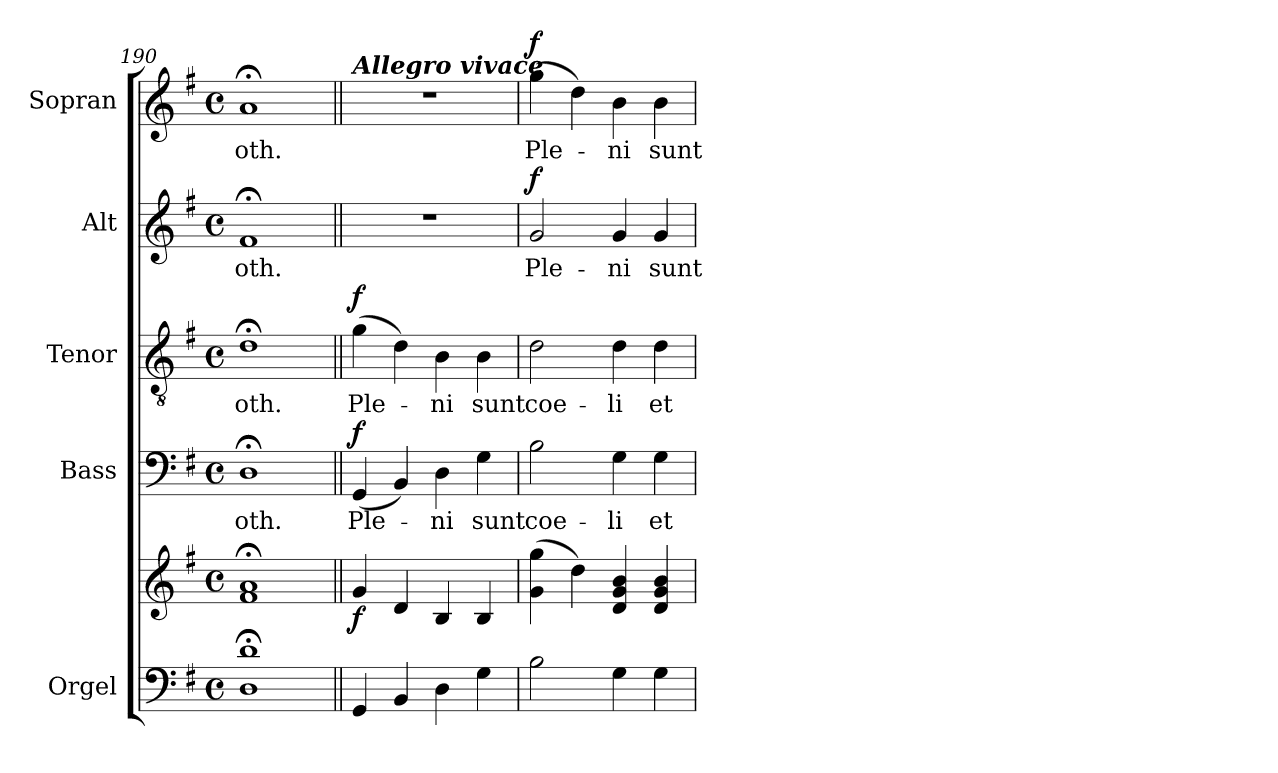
**kern	**kern	**dynam	**kern	**text	**dynam	**kern	**text	**dynam	**kern	**text	**dynam	**kern	**text	**dynam
*part5	*part5	*part5	*part4	*part4	*part4	*part3	*part3	*part3	*part2	*part2	*part2	*part1	*part1	*part1
*staff6	*staff5	*staff5/6	*staff4	*staff4	*staff4	*staff3	*staff3	*staff3	*staff2	*staff2	*staff2	*staff1	*staff1	*staff1
*I"Orgel	*	*	*I"Bass	*	*	*I"Tenor	*	*	*I"Alt	*	*	*I"Sopran	*	*
*I'Org.	*	*	*I'B.	*	*	*I'T.	*	*	*I'A.	*	*	*I'S.	*	*
*clefF4	*clefG2	*	*clefF4	*	*	*clefGv2	*	*	*clefG2	*	*	*clefG2	*	*
*k[f#]	*k[f#]	*	*k[f#]	*	*	*k[f#]	*	*	*k[f#]	*	*	*k[f#]	*	*
*G:	*G:	*	*G:	*	*	*G:	*	*	*G:	*	*	*G:	*	*
*M4/4	*M4/4	*	*M4/4	*	*	*M4/4	*	*	*M4/4	*	*	*M4/4	*	*
*met(c)	*met(c)	*	*met(c)	*	*	*met(c)	*	*	*met(c)	*	*	*met(c)	*	*
=190	=190	=190	=190	=190	=190	=190	=190	=190	=190	=190	=190	=190	=190	=190
!	!	!	!	!LO:LY:b	!	!	!LO:LY:b	!	!	!LO:LY:b	!	!	!LO:LY:b	!
1D;< 1d;<	1f#;< 1a;<	.	1D;<	-oth.	.	1d;<	-oth.	.	1f#;<	-oth.	.	1a;<	-oth.	.
!!LO:PB:g=z
=191||	=191||	=191||	=191||	=191||	=191||	=191||	=191||	=191||	=191||	=191||	=191||	=191||	=191||	=191||
!	!	!	!	!	!	!	!	!	!	!	!	!LO:TX:a:Bi:t=Allegro vivace	!	!
!	!	!LO:DY:b	!	!LO:LY:b	!LO:DY:a	!	!LO:LY:b	!LO:DY:a	!	!	!	!	!	!
4GG/	4g/	f	(<4GG/	Ple-	f	(>4g\	Ple-	f	1r	.	.	1r	.	.
4BB/	4d/	.	4BB/)	.	.	4d\)	.	.	.	.	.	.	.	.
!	!	!	!	!LO:LY:b	!	!	!LO:LY:b	!	!	!	!	!	!	!
4D\	4B/	.	4D\	-ni	.	4B\	-ni	.	.	.	.	.	.	.
!	!	!	!	!LO:LY:b	!	!	!LO:LY:b	!	!	!	!	!	!	!
4G\	4B/	.	4G\	sunt	.	4B\	sunt	.	.	.	.	.	.	.
=192	=192	=192	=192	=192	=192	=192	=192	=192	=192	=192	=192	=192	=192	=192
!	!	!	!	!LO:LY:b	!	!	!LO:LY:b	!	!	!LO:LY:b	!LO:DY:a	!	!LO:LY:b	!LO:DY:a
2B\	(>4g\ 4gg\	.	2B\	coe-	.	2d\	coe-	.	2g/	Ple-	f	(>4gg\	Ple-	f
.	4dd\)	.	.	.	.	.	.	.	.	.	.	4dd\)	.	.
!	!	!	!	!LO:LY:b	!	!	!LO:LY:b	!	!	!LO:LY:b	!	!	!LO:LY:b	!
4G\	4d/ 4g/ 4b/	.	4G\	-li	.	4d\	-li	.	4g/	-ni	.	4b\	-ni	.
!	!	!	!	!LO:LY:b	!	!	!LO:LY:b	!	!	!LO:LY:b	!	!	!LO:LY:b	!
4G\	4d/ 4g/ 4b/	.	4G\	et	.	4d\	et	.	4g/	sunt	.	4b\	sunt	.
=	=	=	=	=	=	=	=	=	=	=	=	=	=	=
*-	*-	*-	*-	*-	*-	*-	*-	*-	*-	*-	*-	*-	*-	*-
